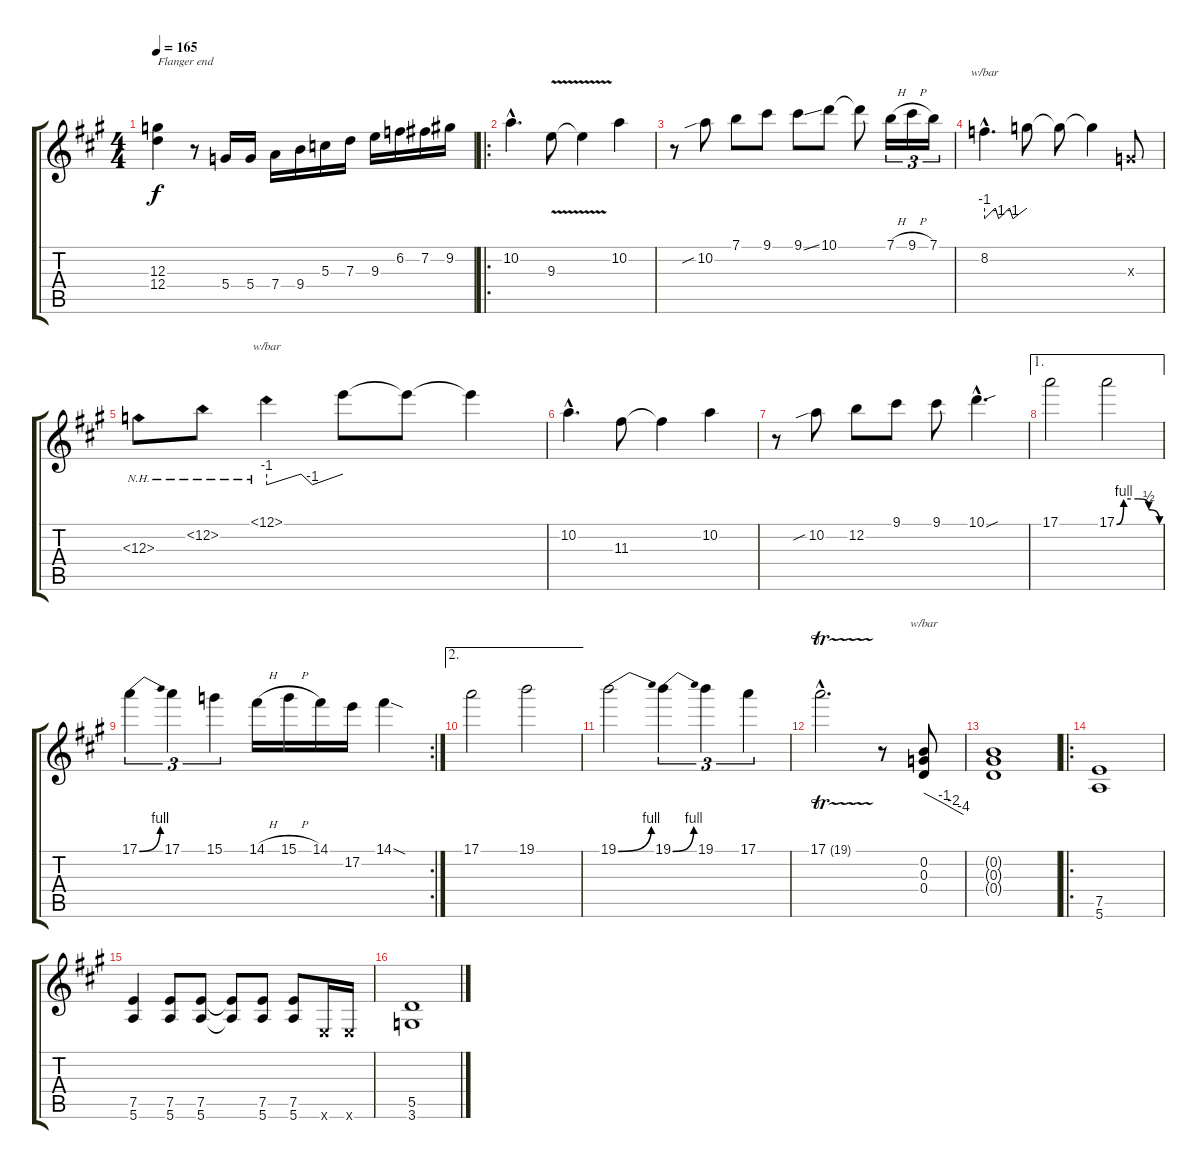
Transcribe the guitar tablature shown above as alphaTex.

\track "" {instrument distortionguitar}
\staff {score tabs}
\tuning (E4 B3 G3 D3 A2 E2) {hide}
\ts (4 4)
\tempo 165
\clef g2
\ks a
(12.3 12.4).4{txt "Flanger end" dy f} r.8 5.4.16 5.4.16 7.4.16 9.4.16 5.3.16 7.3.16 9.3.16 6.2.16 7.2.16 9.2.16 |
\ro
10.2{hac}.4{d} 9.3{v}.8 9.3{t}.4 10.2.4 |
r.8 10.2{sib}.8 7.1.8 9.1.8 9.1{ss}.8 10.1.8 10.1{t}.8 7.1{h}.16{tu (3 2)} 9.1{h}.16{tu (3 2)} 7.1.16{tu (3 2)} |
8.2{hac}.4{d tbe (custom default 0 -4 15 0 20 -4 35 0 40 -4 60 0)} 8.2{t}.8 8.2{t}.8 8.2{t}.4 0.3{x}.8 |
12.3{nh}.8 12.2{nh}.8 12.1{nh}.4{tbe (custom default 0 -4 27 0 36 -4 60 0)} 12.1{t}.8 12.1{t}.8 12.1{t}.4 |
10.2{hac}.4{d} 11.3.8 11.3{t}.4 10.2.4 |
r.8 10.2{sib}.8 12.2.8 9.1.8 9.1.8 10.1{sou hac}.4{d} |
\ae 1
17.1.2 17.1{be (custom 0 0 10 4 30 4 45 2 60 0)}.2 |
\rc 2
17.1{be (bend 0 0 60 4)}.4{tu (3 2)} 17.1.4{tu (3 2)} 15.1.4{tu (3 2)} 14.1{h}.16 15.1{h}.16 14.1.16 17.2.16 14.1{sod}.4 |
\ae 2
17.1.2 19.1.2 |
19.1{be (bend 0 0 60 4)}.2 19.1{be (bend 0 0 60 4)}.4{tu (3 2)} 19.1.4{tu (3 2)} 17.1.4{tu (3 2)} |
17.1{tr (19 16) hac}.2{d} r.8 (0.2 0.3 0.4).8{tbe (custom default 0 0 31 -4 45 -8 60 -16)} |
(0.2{t} 0.3{t} 0.4{t}).1 |
\ro
(7.5 5.6).1 |
(7.5 5.6).4 (7.5 5.6).8 (7.5 5.6).8 (7.5{t} 5.6{t}).8 (7.5 5.6).8 (7.5 5.6).8 0.6{x}.16 0.6{x}.16 |
(5.5 3.6).1
